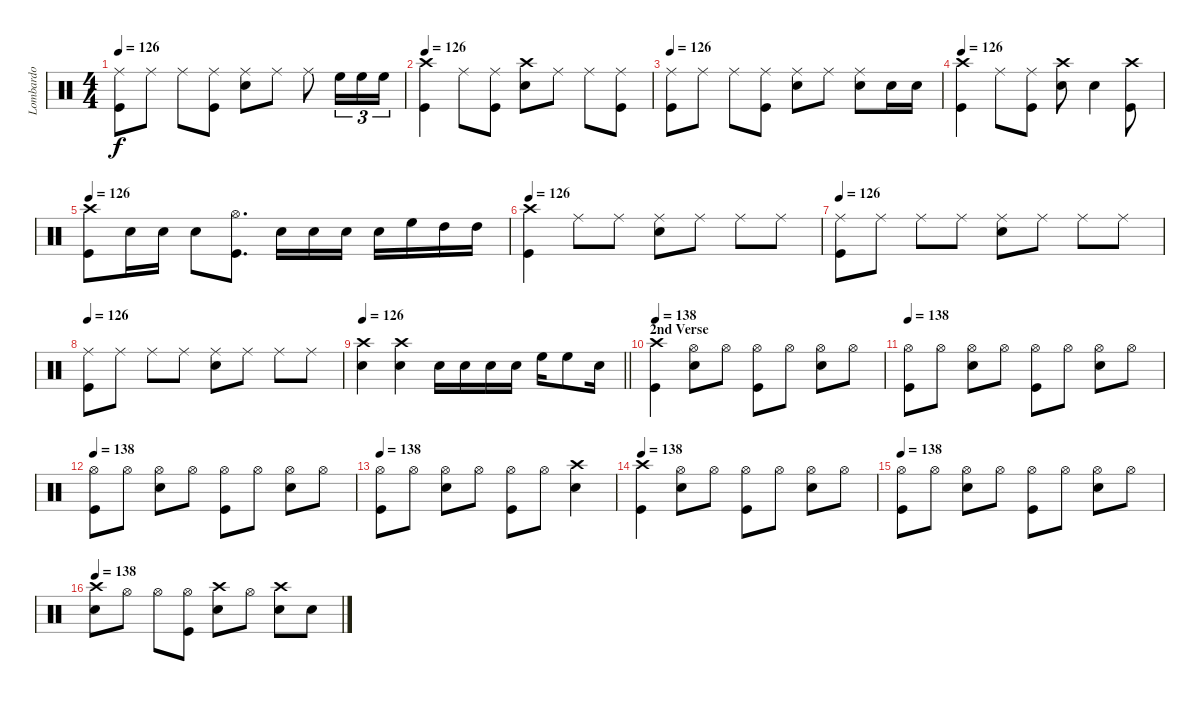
\track ("Lombardo" "Lombardo") {instrument percussion}
\staff {score}
\articulation defaults
\ts (4 4)
\tempo 126
\clef neutral
\ks c
("Ride (middle)" "Kick (hit)").8{dy f} "Ride (middle)".8 "Ride (middle)".8 ("Ride (middle)" "Kick (hit)").8 ("Ride (middle)" "Snare (hit) 2").8 "Ride (middle)".8 "Ride (middle)".8 "High Floor Tom (hit)".16{tu (3 2)} "High Floor Tom (hit)".16{tu (3 2)} "High Floor Tom (hit)".16{tu (3 2)} |
\tempo 126
("Crash high (hit)" "Kick (hit)").4 "Ride (middle)".8 ("Ride (middle)" "Kick (hit)").8 ("Crash high (hit)" "Snare (hit) 2").8 "Ride (middle)".8 "Ride (middle)".8 ("Ride (middle)" "Kick (hit)").8 |
\tempo 126
("Ride (middle)" "Kick (hit)").8 "Ride (middle)".8 "Ride (middle)".8 ("Ride (middle)" "Kick (hit)").8 ("Ride (middle)" "Snare (hit) 2").8 "Ride (middle)".8 ("Ride (middle)" "Snare (hit) 2").8 "Snare (hit) 2".16 "Snare (hit) 2".16 |
\tempo 126
("Crash high (hit)" "Kick (hit)").4 "Ride (middle)".8 ("Ride (middle)" "Kick (hit)").8 ("Crash high (hit)" "Snare (hit) 2").8 "Snare (hit) 2".4 ("Crash high (hit)" "Kick (hit)").8 |
\tempo 126
("Crash high (hit)" "Kick (hit)").8 "Snare (hit) 2".16 "Snare (hit) 2".16 "Snare (hit) 2".8 ("Hi-Hat (open)" "Kick (hit)").8{d} "Snare (hit) 2".16 "Snare (hit) 2".16 "Snare (hit) 2".16 "Snare (hit) 2".16 "High Floor Tom (hit)".16 "High Tom (hit)".16 "High Tom (hit)".16 |
\tempo 126
("Crash high (hit)" "Kick (hit)").4 "Ride (middle)".8 "Ride (middle)".8 ("Ride (middle)" "Snare (hit) 2").8 "Ride (middle)".8 "Ride (middle)".8 "Ride (middle)".8 |
\tempo 126
("Ride (middle)" "Kick (hit)").8 "Ride (middle)".8 "Ride (middle)".8 "Ride (middle)".8 ("Ride (middle)" "Snare (hit) 2").8 "Ride (middle)".8 "Ride (middle)".8 "Ride (middle)".8 |
\tempo 126
("Ride (middle)" "Kick (hit)").8 "Ride (middle)".8 "Ride (middle)".8 "Ride (middle)".8 ("Ride (middle)" "Snare (hit) 2").8 "Ride (middle)".8 "Ride (middle)".8 "Ride (middle)".8 |
\tempo 126
\barLineRight lightlight
("Crash high (hit)" "Snare (hit) 2").4 ("Crash high (hit)" "Snare (hit) 2").4 "Snare (hit) 2".16 "Snare (hit) 2".16 "Snare (hit) 2".16 "Snare (hit) 2".16 "High Floor Tom (hit)".16 "High Floor Tom (hit)".8 "Snare (hit) 2".16 |
\section ("" "2nd Verse")
\tempo 138
("Crash high (hit)" "Kick (hit)").4 ("Hi-Hat (open)" "Snare (hit) 2").8 "Hi-Hat (open)".8 ("Hi-Hat (open)" "Kick (hit)").8 "Hi-Hat (open)".8 ("Hi-Hat (open)" "Snare (hit) 2").8 "Hi-Hat (open)".8 |
\tempo 138
("Hi-Hat (open)" "Kick (hit)").8 "Hi-Hat (open)".8 ("Hi-Hat (open)" "Snare (hit) 2").8 "Hi-Hat (open)".8 ("Hi-Hat (open)" "Kick (hit)").8 "Hi-Hat (open)".8 ("Hi-Hat (open)" "Snare (hit) 2").8 "Hi-Hat (open)".8 |
\tempo 138
("Hi-Hat (open)" "Kick (hit)").8 "Hi-Hat (open)".8 ("Hi-Hat (open)" "Snare (hit) 2").8 "Hi-Hat (open)".8 ("Hi-Hat (open)" "Kick (hit)").8 "Hi-Hat (open)".8 ("Hi-Hat (open)" "Snare (hit) 2").8 "Hi-Hat (open)".8 |
\tempo 138
("Hi-Hat (open)" "Kick (hit)").8 "Hi-Hat (open)".8 ("Hi-Hat (open)" "Snare (hit) 2").8 "Hi-Hat (open)".8 ("Hi-Hat (open)" "Kick (hit)").8 "Hi-Hat (open)".8 ("Crash high (hit)" "Snare (hit) 2").4 |
\tempo 138
("Crash high (hit)" "Kick (hit)").4 ("Hi-Hat (open)" "Snare (hit) 2").8 "Hi-Hat (open)".8 ("Hi-Hat (open)" "Kick (hit)").8 "Hi-Hat (open)".8 ("Hi-Hat (open)" "Snare (hit) 2").8 "Hi-Hat (open)".8 |
\tempo 138
("Hi-Hat (open)" "Kick (hit)").8 "Hi-Hat (open)".8 ("Hi-Hat (open)" "Snare (hit) 2").8 "Hi-Hat (open)".8 ("Hi-Hat (open)" "Kick (hit)").8 "Hi-Hat (open)".8 ("Hi-Hat (open)" "Snare (hit) 2").8 "Hi-Hat (open)".8 |
\tempo 138
("Crash high (hit)" "Snare (hit) 2").8 "Hi-Hat (open)".8 "Hi-Hat (open)".8 ("Hi-Hat (open)" "Kick (hit)").8 ("Crash high (hit)" "Snare (hit) 2").8 "Hi-Hat (open)".8 ("Crash high (hit)" "Snare (hit) 2").8 "Snare (hit) 2".8
